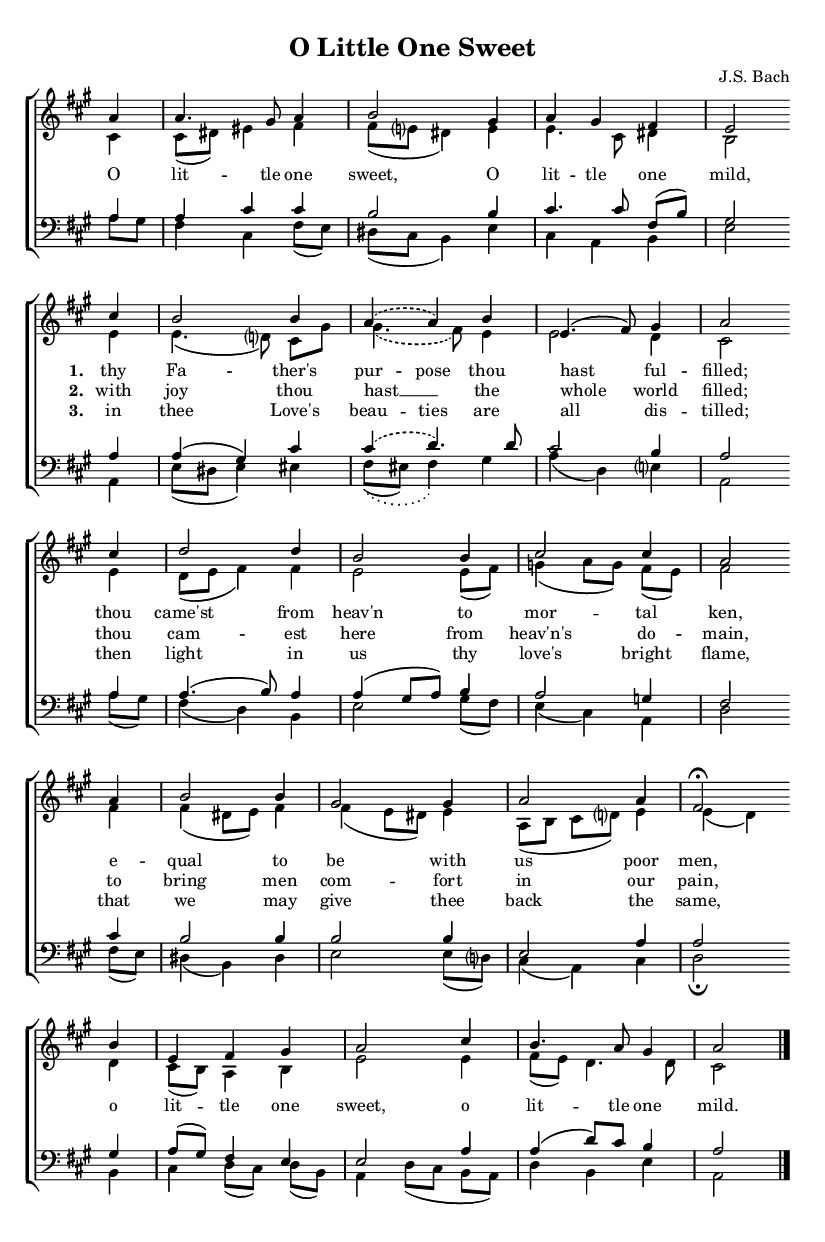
\version "2.14.2"
\include "header.ly"

\header {
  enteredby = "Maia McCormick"
  composer = "J.S. Bach"
  date=""
  title = "O Little One Sweet"
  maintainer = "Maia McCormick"
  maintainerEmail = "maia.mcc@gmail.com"
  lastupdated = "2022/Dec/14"
}

global = {
  \preamble
  \key g \major
  \time 3/4
  \set Timing.beamExceptions = #'()
  \set Timing.baseMoment = #(ly:make-moment 1/4)
}

sopMusic = \relative c'' {
  \partial 4 g4 |
  g4. fis8 g4 | a2 fis4 | g fis e | d2 \bar "" \break
  b'4 |
  a2 a4 | \slurDashed g4( g) a | \slurSolid d,4. ( e8) fis4 | g2 \bar "" \break
  b4 |
  c2 c4 | a2 a4 | b2 b4 | g2 \bar "" \break
  g4 |
  a2 a4 | fis2 fis4 | g2 g4 | e2\fermata \bar "" \break
  a4 |
  d,4 e fis | g2 b4 | a4. g8 fis4 | g2 \bar "|."

}
sopWords = \lyricmode {}

altoMusic = \relative c' {
  \partial 4 b4 |
  b8( cis) dis4 e | e8( d? cis4) d | d4. b8 cis4 | a2 d4 |
  d4.( c?8) b fis' | \slurDashed fis4.( e8) d4 | \slurSolid d2 c4 | b2 d4 |
  c8( d e4) e | d2 d8( e) | f4( g8 f) e( d) | e2 e4 |
  e4( cis8 d) e4 | e( d8 cis) d4 | g,8( a b c?) d4 | d( c) c |
  b8( a) g4 a | d2 d4 | e8( d) c4. c8 | b2

}

tenorMusic = \relative c' {
  \partial 4 g4 |
  g b b | a2 a4 | b4. b8 e,( a) | fis2 g4 |
  g( fis) b | \slurDashed b( c4.) c8 | \slurSolid b2 a4 | g2 g4 |
  g4.( a8) g4 | g4( fis8 g) a4 | g2 f4 | e2 b'4 |
  a2 a4 | a2 a4 | d,2 g4 | g2 fis4 |
  g8( fis) e4 d | d2 g4 | g( c8) b a4 | g2

}
tenorWords = \lyricmode {}

bassMusic = \relative c' {
  \phrasingSlurDotted
  \partial 4 g8 fis |
  e4 b e8( d) | cis( b a4) d | b g a | d2 g,4 |
  d'8( cis d4) dis | e8\(( dis) e4\) fis | g( c,) d? | g,2 g'8( fis) |
  e4( c) a | d2 fis8( e) | d4( b) g | c2 e8( d) |
  cis4( a) cis | d2 d8( c?) | b4( g) b | c2\fermata a4 |
  b4 c8( b) c( a) | g4 c8( b a g) | c4 a d | g,2

}

bassWords = \lyricmode {}

altoWords = \lyricmode {
  O lit -- tle one sweet, O lit -- tle one mild,
  \set stanza = # "  1. "
  \set ignoreMelismata = ##t
  thy Fa -- ther's pur -- pose thou
    \unset ignoreMelismata hast ful -- filled;
  thou came'st from heav'n to mor -- tal ken,
  e -- qual to be with us poor men,
  o lit -- tle one sweet, o lit -- tle one mild.
}
altoWordsII = \lyricmode {
  \repeat unfold 10 { \skip 1 }
  \set stanza = # "  2. "
  with joy thou hast __ the whole world filled;
  thou cam -- est here from heav'n's do -- main,
  to bring men com -- fort in our pain,
}
altoWordsIII = \lyricmode {
  \repeat unfold 10 { \skip 1 }
  \set stanza = # "  3. "
  \set ignoreMelismata = ##t
  in thee Love's beau -- ties are
    \unset ignoreMelismata all dis -- tilled;
  then light in us thy love's bright flame,
  that we may give thee back the same,
}

\score {
  \transpose g a
  <<
    \new ChoirStaff <<
      \new Staff = women <<
        \new Voice = "sopranos" { \voiceOne << \global \sopMusic >> }
        \new Voice = "altos" { \voiceTwo << \global \altoMusic >> }
      >>
      \new Lyrics \with { alignAboveContext = #"women" } \lyricsto "sopranos" \sopWords
      \new Lyrics = "altosIII"  \with { alignBelowContext = #"women" } \lyricsto "sopranos" \altoWordsIII
      \new Lyrics = "altosII"  \with { alignBelowContext = #"women" } \lyricsto "sopranos" \altoWordsII
      \new Lyrics = "altos"  \with { alignBelowContext = #"women" } \lyricsto "sopranos" \altoWords
      \new Staff = men <<
        \clef bass
        \new Voice = "tenors" { \voiceOne << \global \tenorMusic >> }
        \new Voice = "basses" { \voiceTwo << \global \bassMusic >> }
      >>
      \new Lyrics \with { alignAboveContext = #"men"} \lyricsto "tenors" \tenorWords
      \new Lyrics \with { alignBelowContext = #"men"} \lyricsto "basses" \bassWords
    >>
  >>
  \layout {
    \override LyricText.font-size = 0.8
    \context {
      \Staff
      \remove Time_signature_engraver
    }
  }
}
